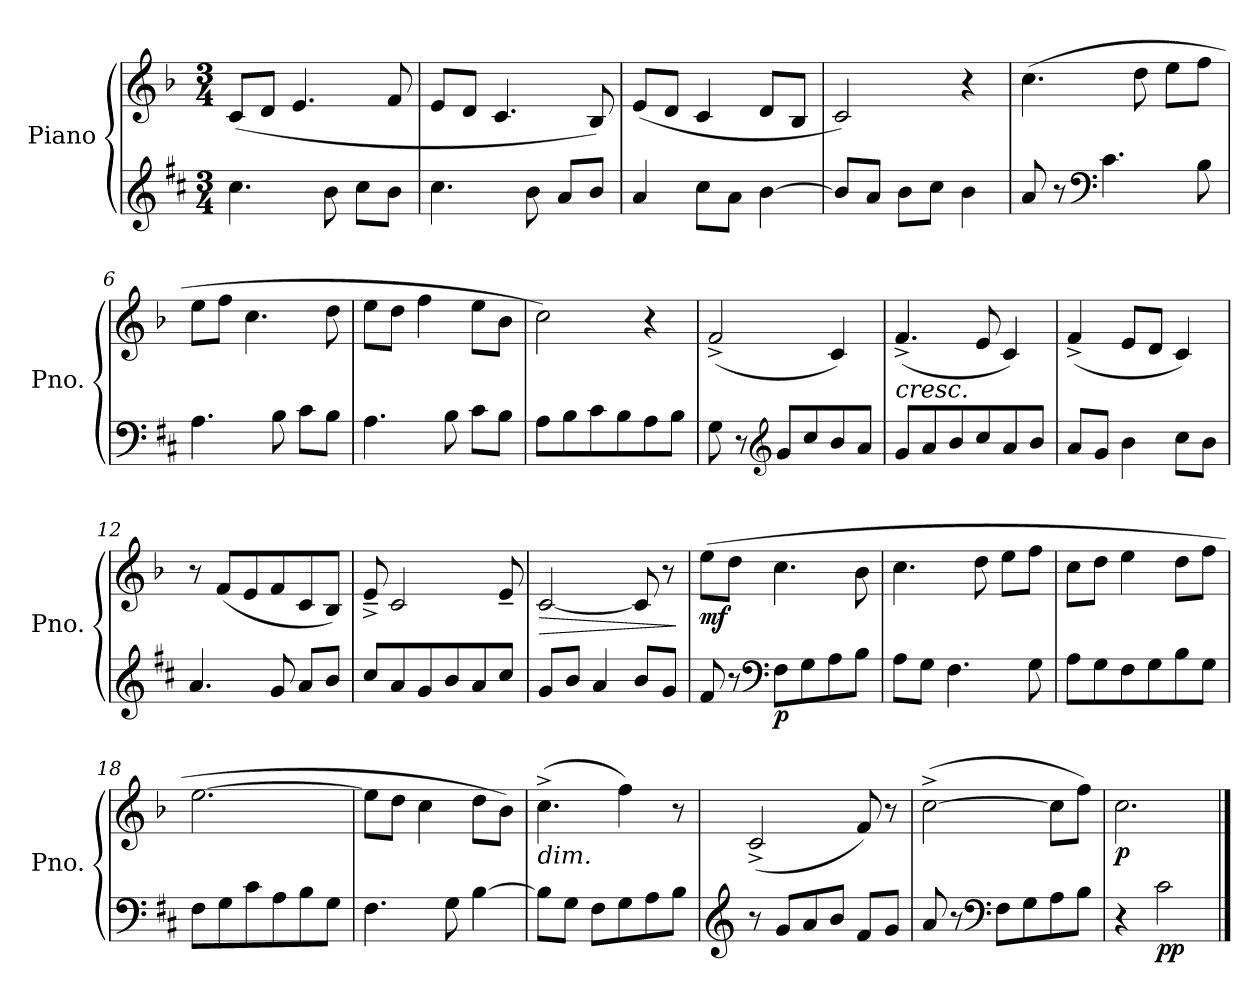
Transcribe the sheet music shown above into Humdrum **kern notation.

**kern	**kern	**dynam
*part1	*part1	*part1
*staff2	*staff1	*staff1/2
*I"Piano	*	*
*I'Pno.	*	*
*clefG2	*clefG2	*
*k[f#c#]	*k[b-]	*
*M3/4	*M3/4	*
*MM72	*MM72	*
=1	=1	=1
!	!	!LO:DY:b=2
!	!	!LO:DY:n=1:b
4.cc#\	(<8c/L	p mf
.	8d/J	.
.	4.e/	.
8b\	.	.
8cc#\L	.	.
8b\J	8f/	.
=2	=2	=2
4.cc#\	8e/L	.
.	8d/J	.
.	4.c/	.
8b\	.	.
8a/L	.	.
8b/J	8B-/)	.
=3	=3	=3
4a/	(<8e/L	.
.	8d/J	.
8cc#\L	4c/	.
8a\J	.	.
[4b\	8d/L	.
.	8B-/J	.
=4	=4	=4
8b/L]	2c/)	.
8a/J	.	.
8b\L	.	.
8cc#\J	.	.
4b\	4r	.
=5	=5	=5
8a/	(>4.cc\	.
8r	.	.
*clefF4	*	*
4.c#\	.	.
.	8dd\	.
.	8ee\L	.
8B\	8ff\J	.
=6	=6	=6
4.A\	8ee\L	.
.	8ff\J	.
.	4.cc\	.
8B\	.	.
8c#\L	.	.
8B\J	8dd\	.
!!LO:LB:g=z
=7	=7	=7
4.A\	8ee\L	.
.	8dd\J	.
.	4ff\	.
8B\	.	.
8c#\L	8ee\L	.
8B\J	8b-\J	.
=8	=8	=8
8A\L	2cc\)	.
8B\	.	.
8c#\	.	.
8B\	.	.
8A\	4r	.
8B\J	.	.
=9	=9	=9
8G\	(<2f^/	.
8r	.	.
*clefG2	*	*
8g/L	.	.
8cc#/	.	.
8b/	4c/)	.
8a/J	.	.
=10	=10	=10
!	!LO:TX:b:i:t=cresc.	!
8g/L	(<4.f^/	.
8a/	.	.
8b/	.	.
8cc#/	8e/	.
8a/	4c/)	.
8b/J	.	.
=11	=11	=11
8a/L	(<4f^/	.
8g/J	.	.
4b\	8e/L	.
.	8d/J	.
8cc#\L	4c/)	.
8b\J	.	.
=12	=12	=12
4.a/	8r	.
.	(<8f/L	.
.	8e/	.
8g/	8f/	.
8a/L	8c/	.
8b/J	8B-/J)	.
!!LO:LB:g=z
=13	=13	=13
!	!	!LO:DY:b=2
!	!	!LO:DY:n=1:b
8cc#/L	8e~^/	mf f
8a/	2c/	.
8g/	.	.
8b/	.	.
8a/	.	.
8cc#/J	8e~/	.
=14	=14	=14
!	!	!LO:HP:b
8g/L	[2c/	>
8b/J	.	.
4a/	.	.
8b/L	8c/]	.
8g/J	8r	.
.	.	]
=15	=15	=15
!	!	!LO:DY:b
8f#/	(>8ee\L	mf
8r	8dd\J	.
*clefF4	*	*
!	!	!LO:DY:b=2
8F#\L	4.cc\	p
8G\	.	.
8A\	.	.
8B\J	8b-\	.
=16	=16	=16
8A\L	4.cc\	.
8G\J	.	.
4.F#\	.	.
.	8dd\	.
.	8ee\L	.
8G\	8ff\J	.
=17	=17	=17
8A\L	8cc\L	.
8G\	8dd\J	.
8F#\	4ee\	.
8G\	.	.
8B\	8dd\L	.
8G\J	8ff\J	.
=18	=18	=18
8F#\L	[2.ee\	.
8G\	.	.
8c#\	.	.
8A\	.	.
8B\	.	.
8G\J	.	.
!!LO:LB:g=z
=19	=19	=19
4.F#\	8ee\L]	.
.	8dd\J	.
.	4cc\	.
8G\	.	.
[4B\	8dd\L	.
.	8b-\J)	.
=20	=20	=20
!	!LO:TX:b:i:t=dim.	!
8B\L]	(>4.cc^\	.
8G\J	.	.
8F#\L	.	.
8G\	4ff\)	.
8A\	.	.
8B\J	8r	.
=21	=21	=21
*clefG2	*	*
8r	(<2c^/	.
8g/L	.	.
8a/	.	.
8b/J	.	.
8f#/L	8f/)	.
8g/J	8r	.
=22	=22	=22
8a/	(>[2cc^\	.
8r	.	.
*clefF4	*	*
8F#\L	.	.
8G\	.	.
8A\	8cc\L]	.
8B\J	8ff\J)	.
=23	=23	=23
!	!	!LO:DY:b
4r	2.cc\	p
!	!	!LO:DY:b=2
2c#\	.	pp
==	==	==
*-	*-	*-
